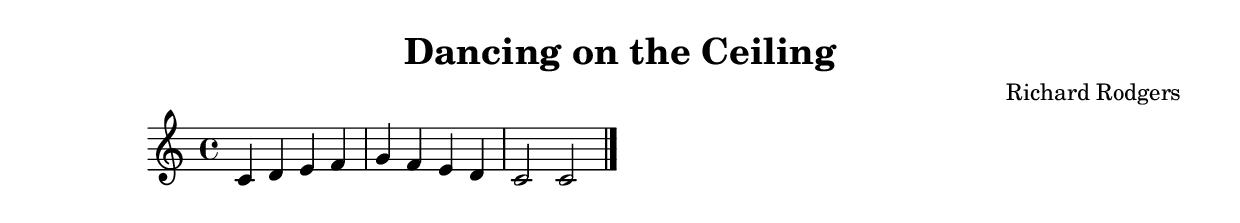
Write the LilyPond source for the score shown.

\version "2.24.4"

\header {
  title = "Dancing on the Ceiling"
  composer = "Richard Rodgers"
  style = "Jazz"
}

\score {
  \new Staff {
    \clef treble
    \time 4/4
    \key c \major
    
    % Simple chord progression placeholder
    c'4 d' e' f' |
    g' f' e' d' |
    c'2 c'2 |
    \bar "|."
  }
  \layout {}
  \midi {
    \tempo 4 = 120
  }
}